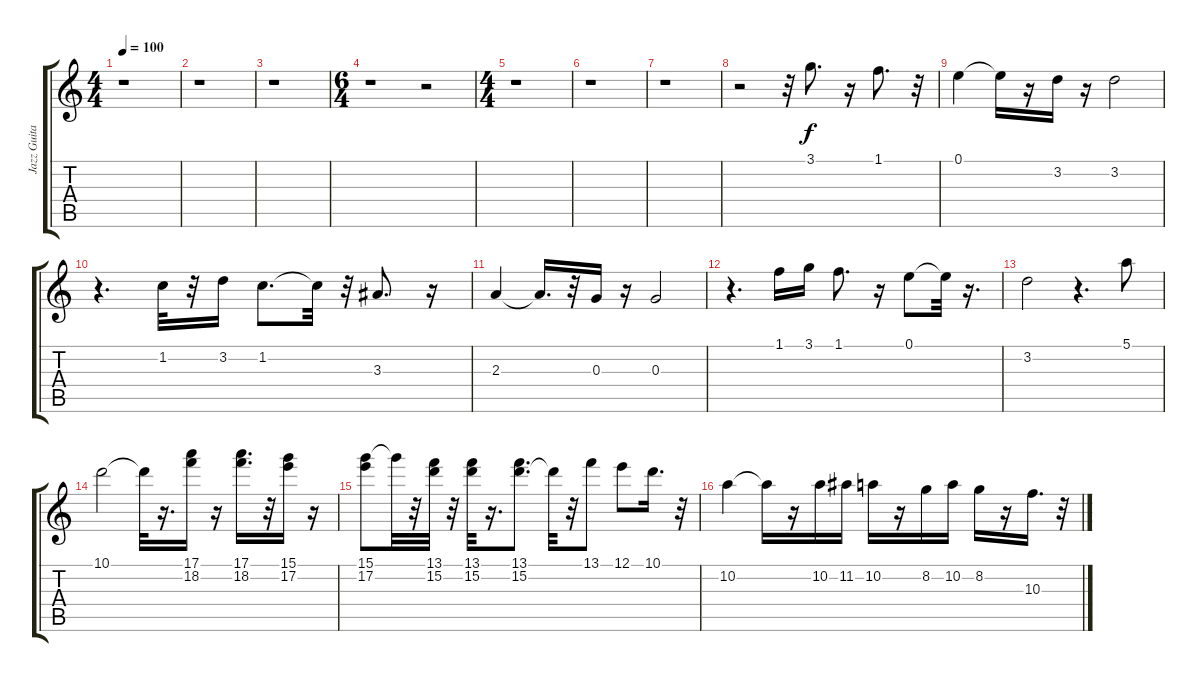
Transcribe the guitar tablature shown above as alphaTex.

\track ("Jazz Guitar" "Jazz Guita") {instrument electricguitarjazz}
\staff {score tabs}
\tuning (E4 B3 G3 D3 A2 E2) {hide}
\ts (4 4)
\tempo 100
\clef g2
\ks c
r.1{dy f} |
r.1 |
r.1 |
\ts (6 4)
r.1 r.2 |
\ts (4 4)
r.1 |
r.1 |
r.1 |
r.2 r.32 3.1.8{d} r.16 1.1.8{d} r.32 |
0.1.4 0.1{t}.16 r.16 3.2.16 r.16 3.2.2 |
r.4{d} 1.2.32 r.32 3.2.16 1.2.8{d} 1.2{t}.32 r.32 3.3.8{d} r.16 |
2.3.4 2.3{t}.16{d} r.32 0.3.16 r.16 0.3.2 |
r.4{d} 1.1.16 3.1.16 1.1.8{d} r.16 0.1.8 0.1{t}.32 r.16{d} |
3.2.2 r.4{d} 5.1.8 |
10.1.2 10.1{t}.32 r.16{d} (17.1 18.2).16 r.16 (17.1 18.2).16{d} r.32 (15.1 17.2).16 r.16 |
(15.1 17.2).8 15.1{t}.32 r.32 (13.1 15.2).32 r.32 (13.1 15.2).32 r.16{d} (13.1 15.2).8{d} 15.2{t}.32 r.32 13.1.8 12.1.8 10.1.16{d} r.32 |
10.2.4 10.2{t}.16 r.16 10.2.16 11.2.16 10.2.16 r.16 8.2.16 10.2.16 8.2.16 r.16 10.3.16{d} r.32
